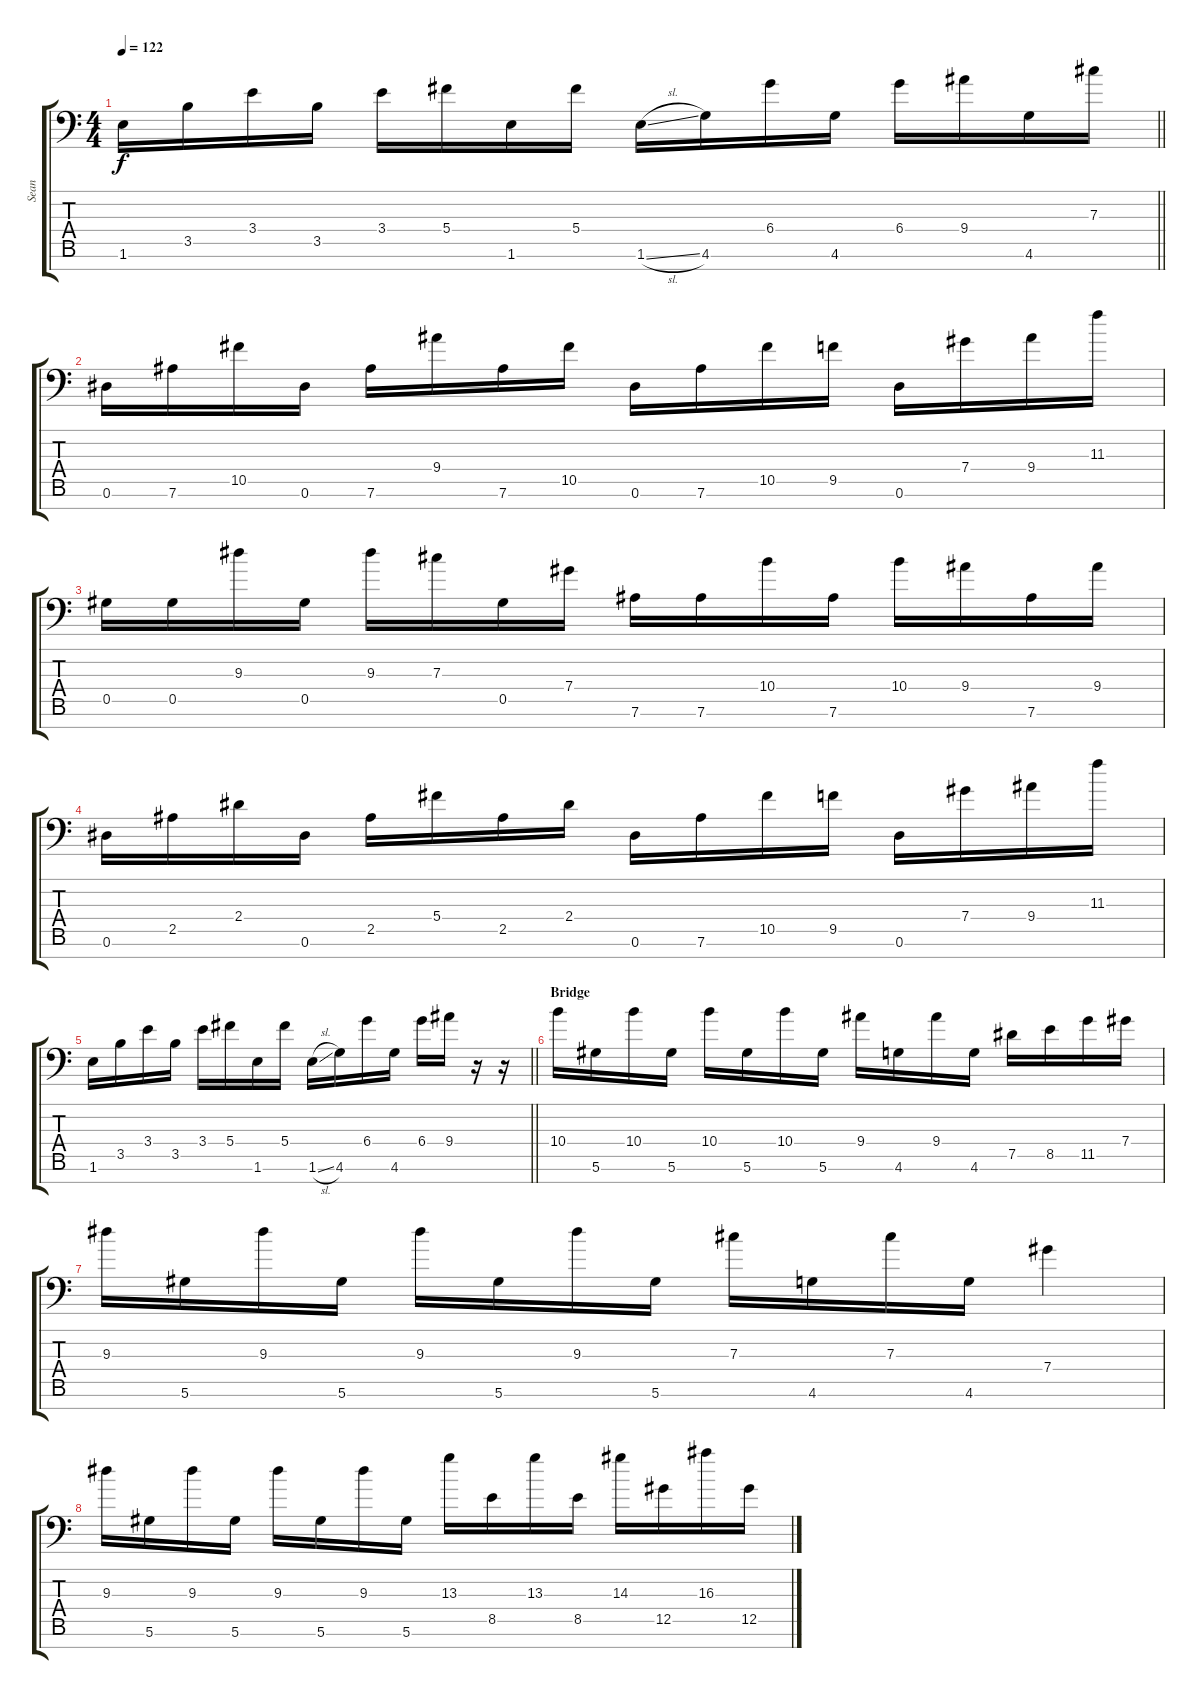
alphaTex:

\track ("Sean" "Sean") {solo instrument overdrivenguitar}
\staff {score tabs}
\tuning (Eb4 Bb3 Gb3 Db3 Ab2 Eb2 Ab1) {hide}
\ts (4 4)
\tempo 122
\clef f4
\barLineRight lightlight
\ks c
1.6.16{dy f} 3.5.16 3.4.16 3.5.16 3.4.16 5.4.16 1.6.16 5.4.16 1.6{sl}.16 4.6.16 6.4.16 4.6.16 6.4.16 9.4.16 4.6.16 7.3.16 |
\section ("" " ")
0.6.16 7.6.16 10.5.16 0.6.16 7.6.16 9.4.16 7.6.16 10.5.16 0.6.16 7.6.16 10.5.16 9.5.16 0.6.16 7.4.16 9.4.16 11.3.16 |
0.5.16 0.5.16 9.3.16 0.5.16 9.3.16 7.3.16 0.5.16 7.4.16 7.6.16 7.6.16 10.4.16 7.6.16 10.4.16 9.4.16 7.6.16 9.4.16 |
0.6.16 2.5.16 2.4.16 0.6.16 2.5.16 5.4.16 2.5.16 2.4.16 0.6.16 7.6.16 10.5.16 9.5.16 0.6.16 7.4.16 9.4.16 11.3.16 |
\barLineRight lightlight
1.6.16 3.5.16 3.4.16 3.5.16 3.4.16 5.4.16 1.6.16 5.4.16 1.6{sl}.16 4.6.16 6.4.16 4.6.16 6.4.16 9.4.16 r.16 r.16 |
\section ("" "Bridge")
10.4.16 5.6.16 10.4.16 5.6.16 10.4.16 5.6.16 10.4.16 5.6.16 9.4.16 4.6.16 9.4.16 4.6.16 7.5.16 8.5.16 11.5.16 7.4.16 |
9.3.16 5.6.16 9.3.16 5.6.16 9.3.16 5.6.16 9.3.16 5.6.16 7.3.16 4.6.16 7.3.16 4.6.16 7.4.4 |
9.3.16 5.6.16 9.3.16 5.6.16 9.3.16 5.6.16 9.3.16 5.6.16 13.3.16 8.5.16 13.3.16 8.5.16 14.3.16 12.5.16 16.3.16 12.5.16
